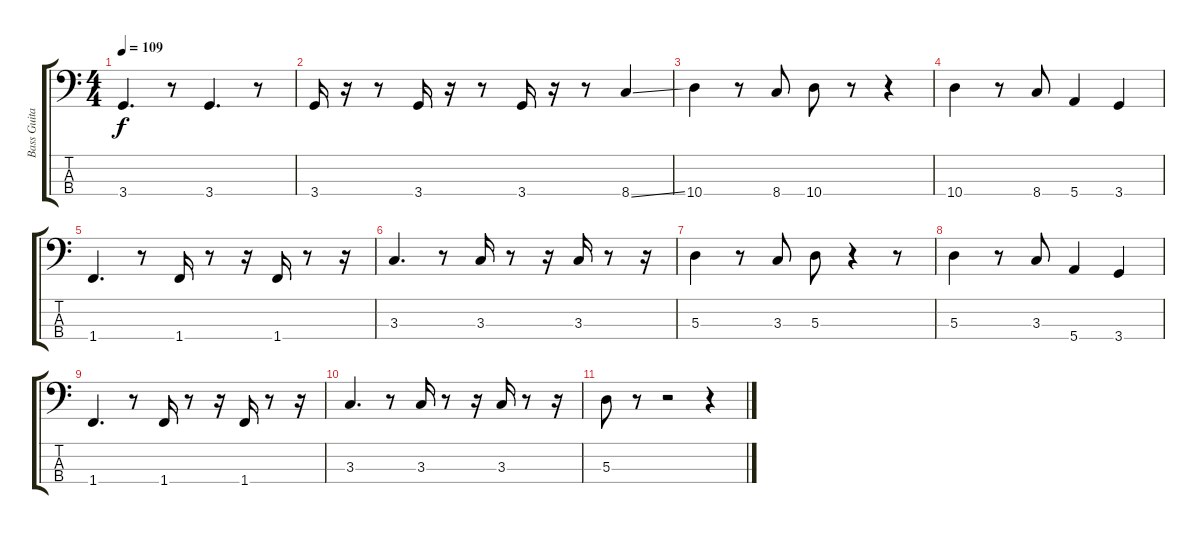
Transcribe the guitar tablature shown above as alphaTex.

\track ("Bass Guitar" "Bass Guita") {instrument electricbasspick}
\staff {score tabs}
\tuning (G2 D2 A1 E1) {hide}
\ts (4 4)
\tempo 109
\clef f4
\ks c
3.4.4{d dy f} r.8 3.4.4{d} r.8 |
3.4.16 r.16 r.8 3.4.16 r.16 r.8 3.4.16 r.16 r.8 8.4{ss}.4 |
10.4.4 r.8 8.4.8 10.4.8 r.8 r.4 |
10.4.4 r.8 8.4.8 5.4.4 3.4.4 |
1.4.4{d} r.8 1.4.16 r.8 r.16 1.4.16 r.8 r.16 |
3.3.4{d} r.8 3.3.16 r.8 r.16 3.3.16 r.8 r.16 |
5.3.4 r.8 3.3.8 5.3.8 r.4 r.8 |
5.3.4 r.8 3.3.8 5.4.4 3.4.4 |
1.4.4{d} r.8 1.4.16 r.8 r.16 1.4.16 r.8 r.16 |
3.3.4{d} r.8 3.3.16 r.8 r.16 3.3.16 r.8 r.16 |
5.3.8 r.8 r.2 r.4
